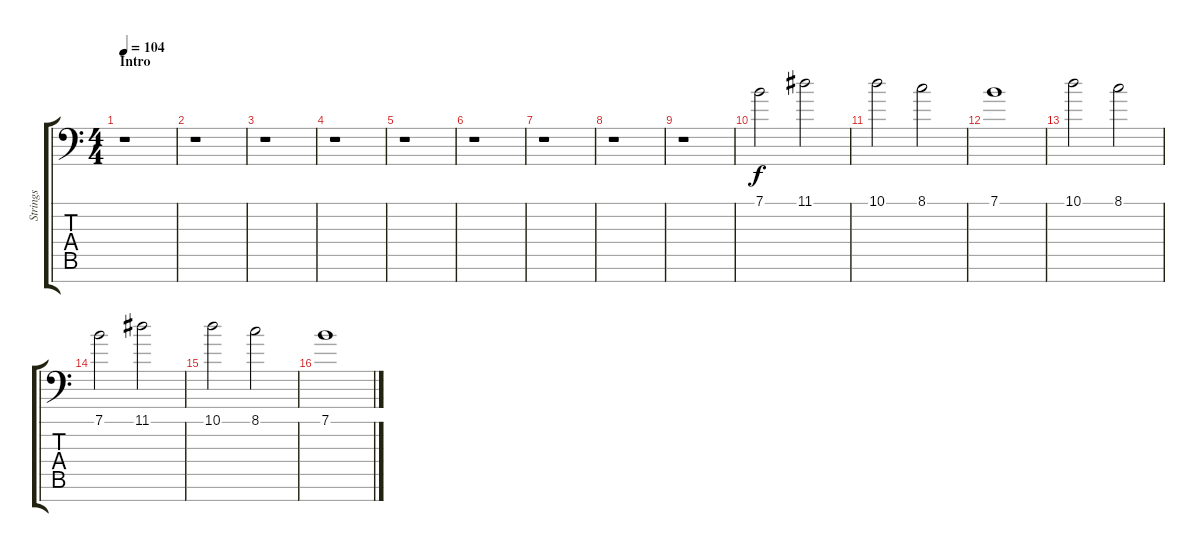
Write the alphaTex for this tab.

\track ("Strings" "Strings") {instrument stringensemble1}
\staff {score tabs}
\tuning (E4 B3 G3 D3 A2 E2 A1) {hide}
\ts (4 4)
\section ("" "Intro")
\tempo 104
\clef f4
\ks c
r.1{dy f instrument stringensemble1} |
r.1 |
r.1 |
r.1 |
r.1 |
r.1 |
r.1 |
r.1 |
r.1 |
7.1.2 11.1.2 |
10.1.2 8.1.2 |
7.1.1 |
10.1.2 8.1.2 |
7.1.2 11.1.2 |
10.1.2 8.1.2 |
7.1.1
